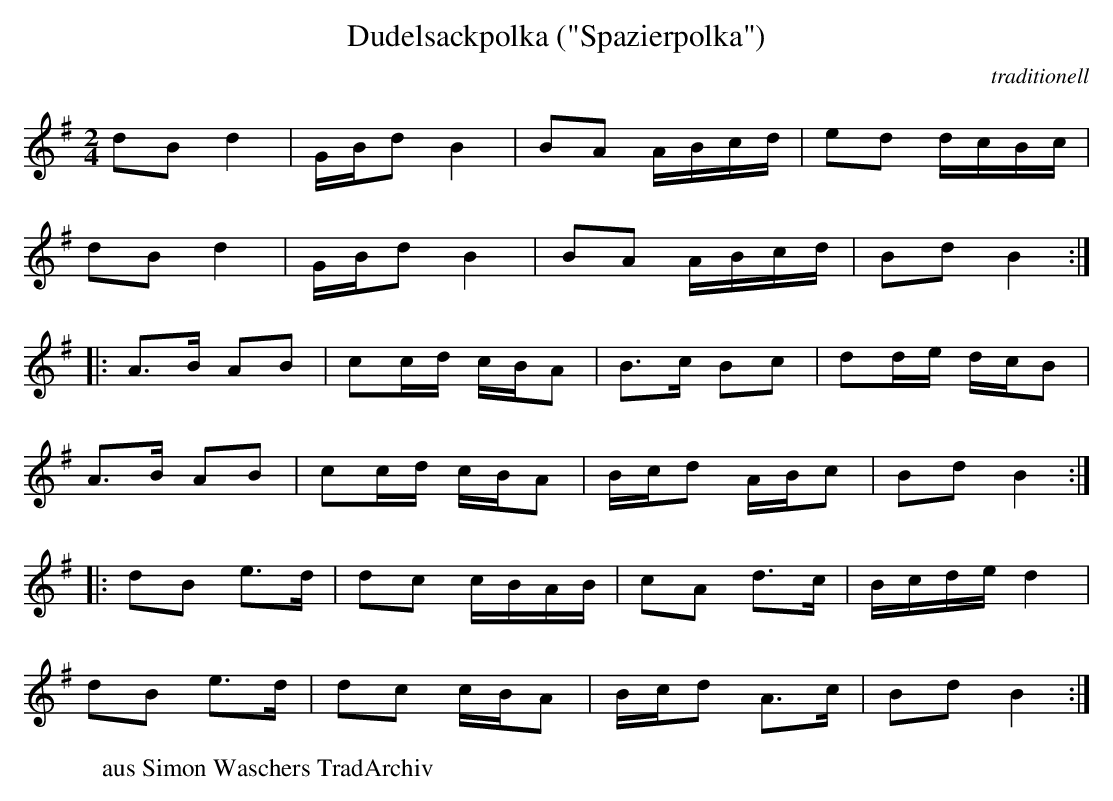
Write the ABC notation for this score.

X:1
T:Dudelsackpolka ("Spazierpolka")
C:traditionell
M:2/4
L:1/8
K:G
dB d2 | G/B/d B2 | BA A/B/c/d/ | ed d/c/B/c/|
dB d2 | G/B/d B2 | BA A/B/c/d/ | Bd B2 :|
|:\
A>B AB | cc/d/ c/B/A | B>c Bc | dd/e/ d/c/B |
A>B AB | cc/d/ c/B/A | B/c/d A/B/c | Bd B2 :|
|:\
dB e>d | dc c/B/A/B/ | cA d>c | B/c/d/e/ d2 |
dB e>d | dc c/B/A | B/c/d A>c | Bd B2 :|
W:aus Simon Waschers TradArchiv

</pre>
</body>
</html>
v
